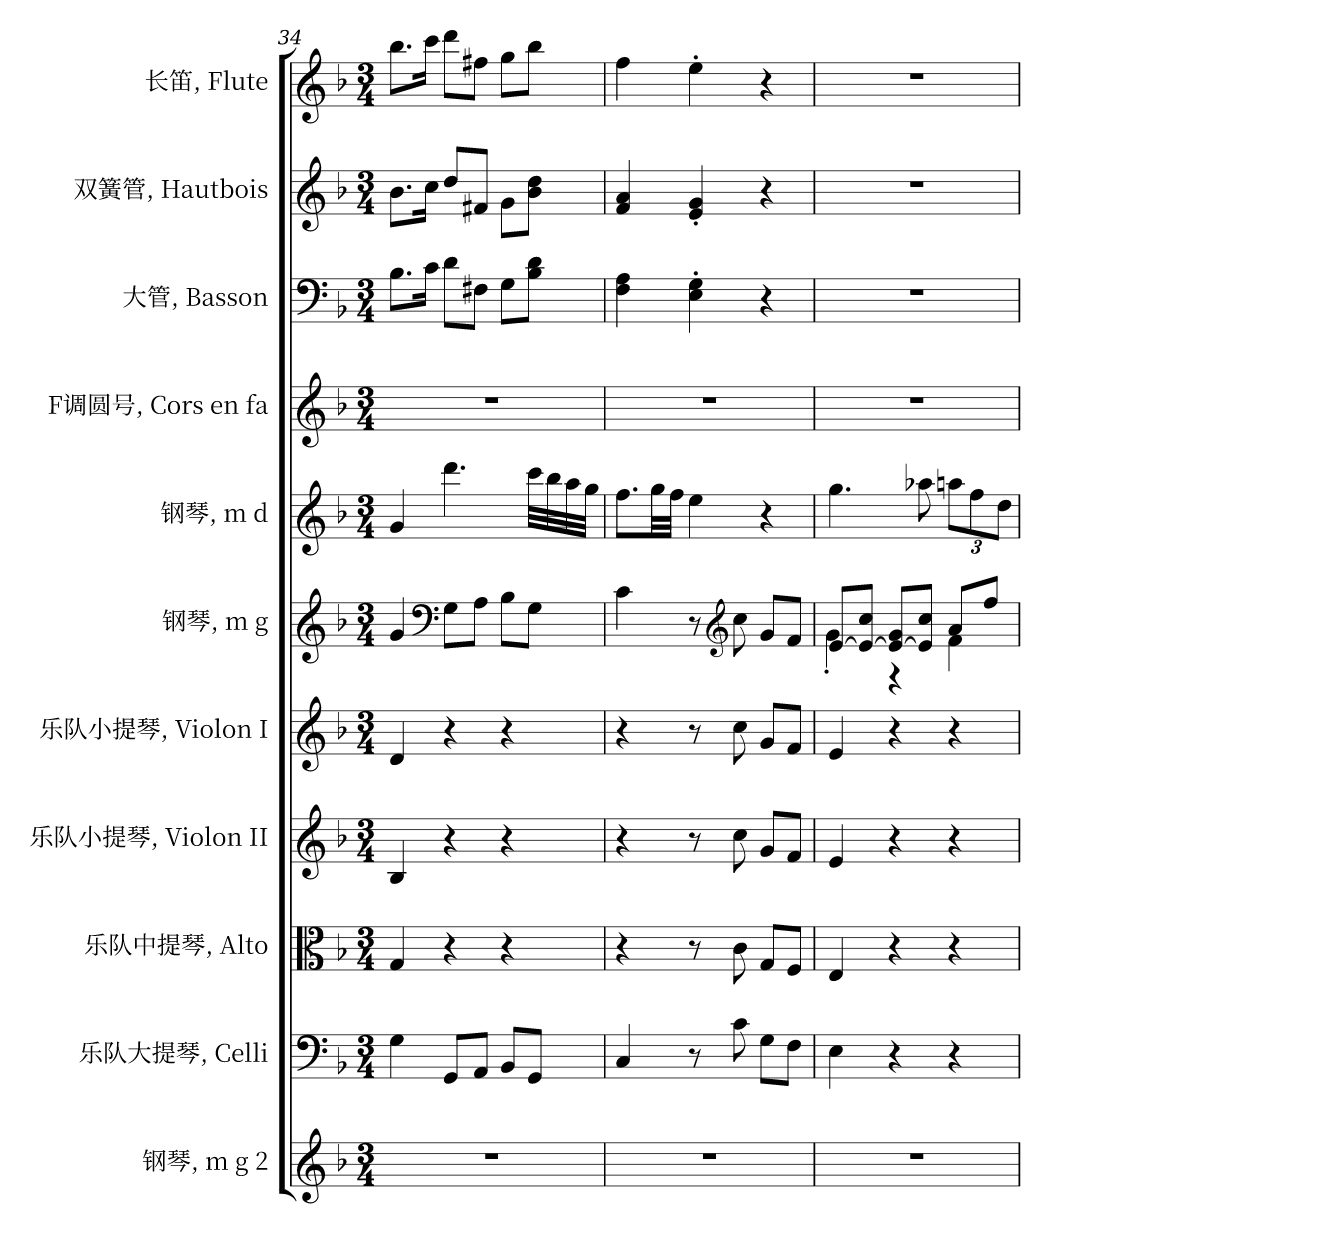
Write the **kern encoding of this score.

**kern	**kern	**kern	**kern	**kern	**kern	**kern	**kern	**kern	**kern	**kern
*part11	*part10	*part9	*part8	*part7	*part6	*part5	*part4	*part3	*part2	*part1
*staff11	*staff10	*staff9	*staff8	*staff7	*staff6	*staff5	*staff4	*staff3	*staff2	*staff1
*I"钢琴, m g 2	*I"乐队大提琴, Celli	*I"乐队中提琴, Alto	*I"乐队小提琴, Violon II	*I"乐队小提琴, Violon I	*I"钢琴, m g	*I"钢琴, m d	*I"F调圆号, Cors en fa	*I"大管, Basson	*I"双簧管, Hautbois	*I"长笛, Flute
*	*	*	*	*	*	*	*	*I'Bsn.	*	*I'Fl.
*clefG2	*clefF4	*clefC3	*clefG2	*clefG2	*clefG2	*clefG2	*clefG2	*clefF4	*clefG2	*clefG2
*	*	*	*	*	*	*	*ITrd4c7	*	*	*
*k[b-]	*k[b-]	*k[b-]	*k[b-]	*k[b-]	*k[b-]	*k[b-]	*k[b-e-]	*k[b-]	*k[b-]	*k[b-]
*M3/4	*M3/4	*M3/4	*M3/4	*M3/4	*M3/4	*M3/4	*M3/4	*M3/4	*M3/4	*M3/4
=34	=34	=34	=34	=34	=34	=34	=34	=34	=34	=34
2.r	4G\	4G/	4B-/	4d/	4g/	4g/	2.r	8.B-\L	8.b-\L	8.bb-\L
.	.	.	.	.	.	.	.	16c\Jk	16cc\Jk	16ccc\Jk
*	*	*	*	*	*clefF4	*	*	*	*	*
.	8GG/L	4r	4r	4r	8G\L	4.ddd\	.	8d\L	8dd/L	8ddd\L
.	8AA/J	.	.	.	8A\J	.	.	8F#X\J	8f#X/J	8ff#X\J
.	8BB-/L	4r	4r	4r	8B-\L	.	.	8G\L	8g\L	8gg\L
.	8GG/J	.	.	.	8G\J	32ccc\LLL	.	8B-\ 8d\J	8b-\ 8dd\J	8bb-\J
.	.	.	.	.	.	32bb-\	.	.	.	.
.	.	.	.	.	.	32aa\	.	.	.	.
.	.	.	.	.	.	32gg\JJJ	.	.	.	.
=35	=35	=35	=35	=35	=35	=35	=35	=35	=35	=35
2.r	4C/	4r	4r	4r	4c\	8.ff\L	2.r	4F\ 4A\	4f/ 4a/	4ff\
.	.	.	.	.	.	32gg\LL	.	.	.	.
.	.	.	.	.	.	32ff\JJJ	.	.	.	.
.	8r	8r	8r	8r	8r	4ee\	.	4E\' 4G\'	4e/' 4g/'	4ee'\
*	*	*	*	*	*clefG2	*	*	*	*	*
.	8c\	8c\	8cc\	8cc\	8cc\	.	.	.	.	.
.	8G\L	8G/L	8g/L	8g/L	8g/L	4r	.	4r	4r	4r
.	8F\J	8F/J	8f/J	8f/J	8f/J	.	.	.	.	.
!!LO:PB:g=z
=36	=36	=36	=36	=36	=36	=36	=36	=36	=36	=36
*	*	*	*	*	*^	*	*	*	*	*
2.r	4E\	4E/	4e/	4e/	[8e/L	4g'\	4.gg\	2.r	2.r	2.r	2.r
.	.	.	.	.	8e/_ 8cc/J	.	.	.	.	.	.
.	4r	4r	4r	4r	8e/_ 8g/L	4r	.	.	.	.	.
.	.	.	.	.	8e/] 8cc/J	.	8aa-X\	.	.	.	.
*	*	*	*	*	*	*	*Xbrackettup	*	*	*	*
.	4r	4r	4r	4r	8a/L	4f\	12aan\L	.	.	.	.
.	.	.	.	.	.	.	12ff\	.	.	.	.
.	.	.	.	.	8ff/J	.	.	.	.	.	.
.	.	.	.	.	.	.	12dd\J	.	.	.	.
*	*	*	*	*	*v	*v	*	*	*	*	*
=	=	=	=	=	=	=	=	=	=	=
*-	*-	*-	*-	*-	*-	*-	*-	*-	*-	*-
